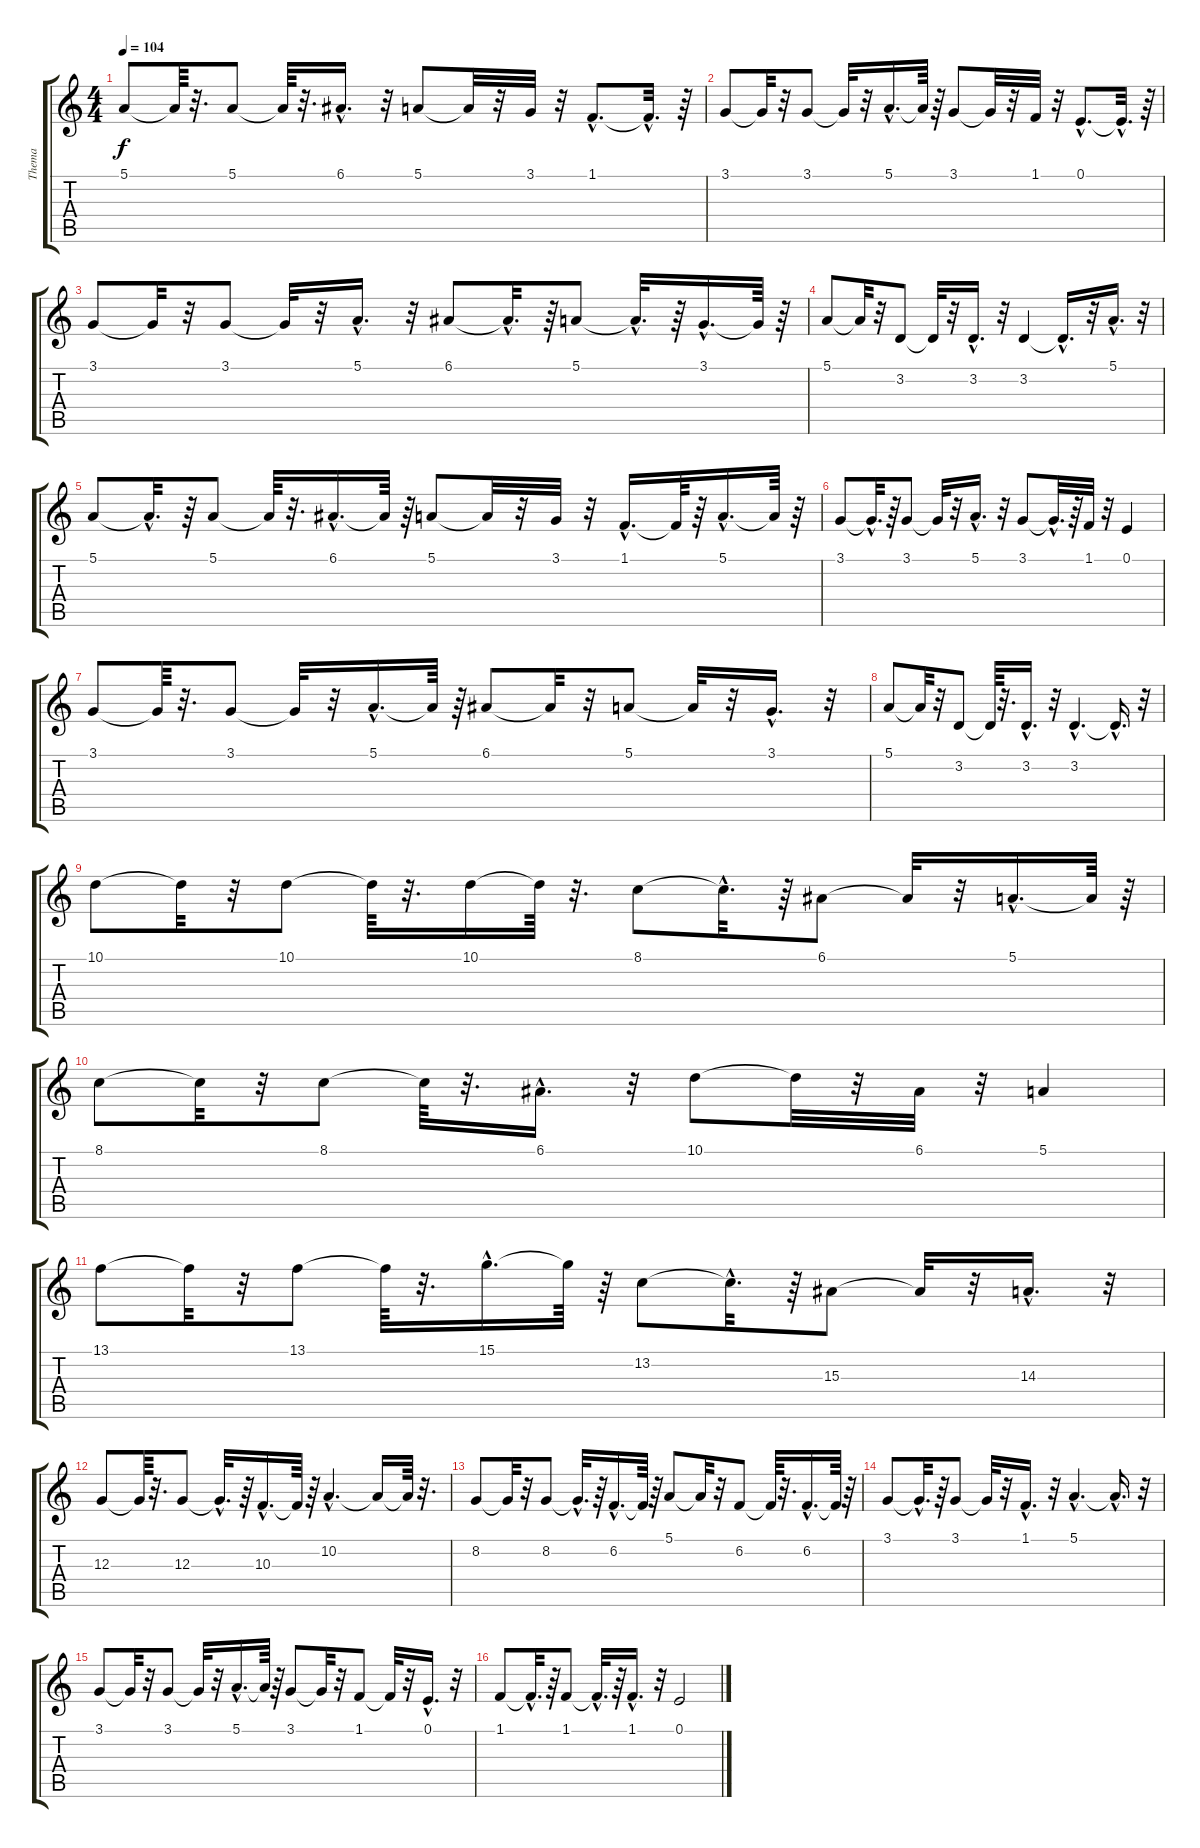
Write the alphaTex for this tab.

\track ("Thema" "Thema") {instrument panflute}
\staff {score tabs}
\tuning (E4 B3 G3 D3 A2 E2) {hide}
\ts (4 4)
\tempo 104
\clef g2
\ks c
5.1.8{dy f} 5.1{t}.64 r.32{d} 5.1.8 5.1{t}.64 r.32{d} 6.1{hac}.16{d} r.32 5.1.8 5.1{t}.32 r.32 3.1.32 r.32 1.1{hac}.8{d} 1.1{hac t}.32{d} r.64 |
3.1.8 3.1{t}.32 r.32 3.1.8 3.1{t}.32 r.32 5.1{hac}.16{d} 5.1{t}.64 r.64 3.1.8 3.1{t}.32 r.32 1.1.32 r.32 0.1{hac}.8{d} 0.1{hac t}.32{d} r.64 |
3.1.8 3.1{t}.32 r.32 3.1.8 3.1{t}.32 r.32 5.1{hac}.16{d} r.32 6.1.8 6.1{hac t}.32{d} r.64 5.1.8 5.1{hac t}.32{d} r.64 3.1{hac}.16{d} 3.1{t}.64 r.64 |
5.1.8 5.1{t}.32 r.32 3.2.8 3.2{t}.32 r.32 3.2{hac}.16{d} r.32 3.2.4 3.2{hac t}.16{d} r.32 5.1{hac}.16{d} r.32 |
5.1.8 5.1{hac t}.32{d} r.64 5.1.8 5.1{t}.64 r.32{d} 6.1{hac}.16{d} 6.1{t}.64 r.64 5.1.8 5.1{t}.32 r.32 3.1.32 r.32 1.1{hac}.16{d} 1.1{t}.64 r.64 5.1{hac}.16{d} 5.1{t}.64 r.64 |
3.1.8 3.1{hac t}.32{d} r.64 3.1.8 3.1{t}.32 r.32 5.1{hac}.16{d} r.32 3.1.8 3.1{hac t}.32{d} r.64 1.1.32 r.32 0.1.4 |
3.1.8 3.1{t}.64 r.32{d} 3.1.8 3.1{t}.32 r.32 5.1{hac}.16{d} 5.1{t}.64 r.64 6.1.8 6.1{t}.32 r.32 5.1.8 5.1{t}.32 r.32 3.1{hac}.16{d} r.32 |
5.1.8 5.1{t}.32 r.32 3.2.8 3.2{t}.64 r.32{d} 3.2{hac}.16{d} r.32 3.2{hac}.4{d} 3.2{hac t}.16{d} r.32 |
10.1.8 10.1{t}.32 r.32 10.1.8 10.1{t}.64 r.32{d} 10.1.16 10.1{t}.64 r.32{d} 8.1.8 8.1{hac t}.32{d} r.64 6.1.8 6.1{t}.32 r.32 5.1{hac}.16{d} 5.1{t}.64 r.64 |
8.1.8 8.1{t}.32 r.32 8.1.8 8.1{t}.64 r.32{d} 6.1{hac}.16{d} r.32 10.1.8 10.1{t}.32 r.32 6.1.32 r.32 5.1.4 |
13.1.8 13.1{t}.32 r.32 13.1.8 13.1{t}.64 r.32{d} 15.1{hac}.16{d} 15.1{t}.64 r.64 13.2.8 13.2{hac t}.32{d} r.64 15.3.8 15.3{t}.32 r.32 14.3{hac}.16{d} r.32 |
12.3.8 12.3{t}.64 r.32{d} 12.3.8 12.3{hac t}.32{d} r.64 10.3{hac}.16{d} 10.3{t}.64 r.64 10.2{hac}.4{d} 10.2{t}.16 10.2{t}.64 r.32{d} |
8.2.8 8.2{t}.32 r.32 8.2.8 8.2{hac t}.32{d} r.64 6.2{hac}.16{d} 6.2{t}.64 r.64 5.1.8 5.1{t}.32 r.32 6.2.8 6.2{t}.64 r.32{d} 6.2{hac}.16{d} 6.2{t}.64 r.64 |
3.1.8 3.1{hac t}.32{d} r.64 3.1.8 3.1{t}.32 r.32 1.1{hac}.16{d} r.32 5.1{hac}.4{d} 5.1{hac t}.16{d} r.32 |
3.1.8 3.1{t}.32 r.32 3.1.8 3.1{t}.32 r.32 5.1{hac}.16{d} 5.1{t}.64 r.64 3.1.8 3.1{t}.32 r.32 1.1.8 1.1{t}.32 r.32 0.1{hac}.16{d} r.32 |
1.1.8 1.1{hac t}.32{d} r.64 1.1.8 1.1{hac t}.32{d} r.64 1.1{hac}.16{d} r.32 0.1.2
